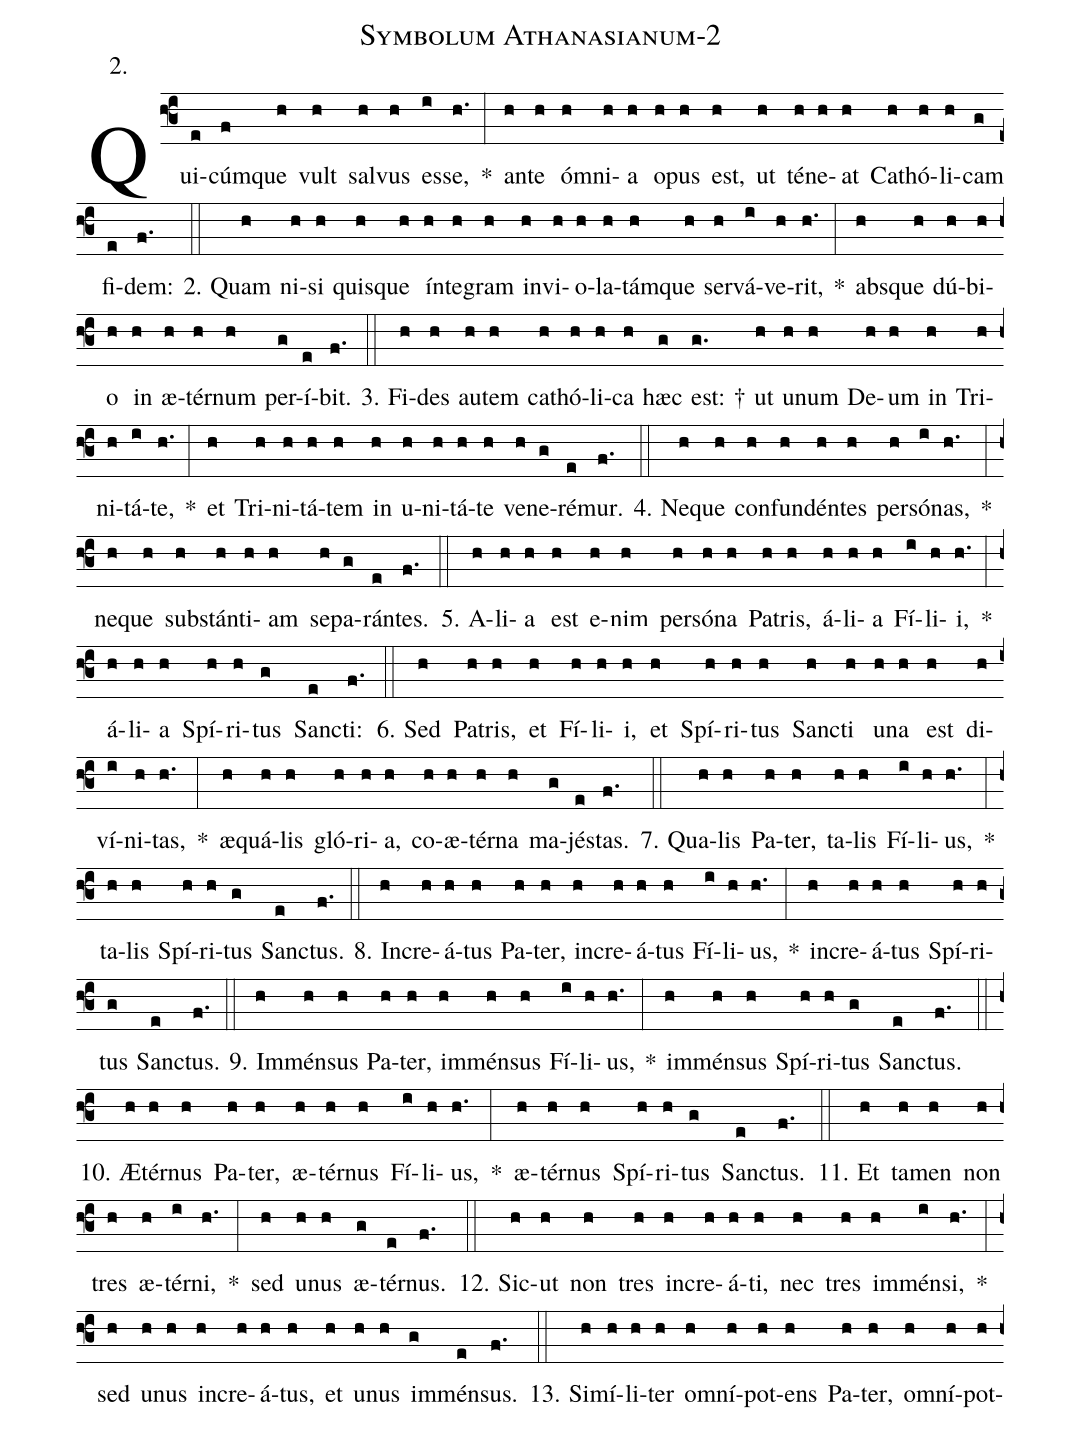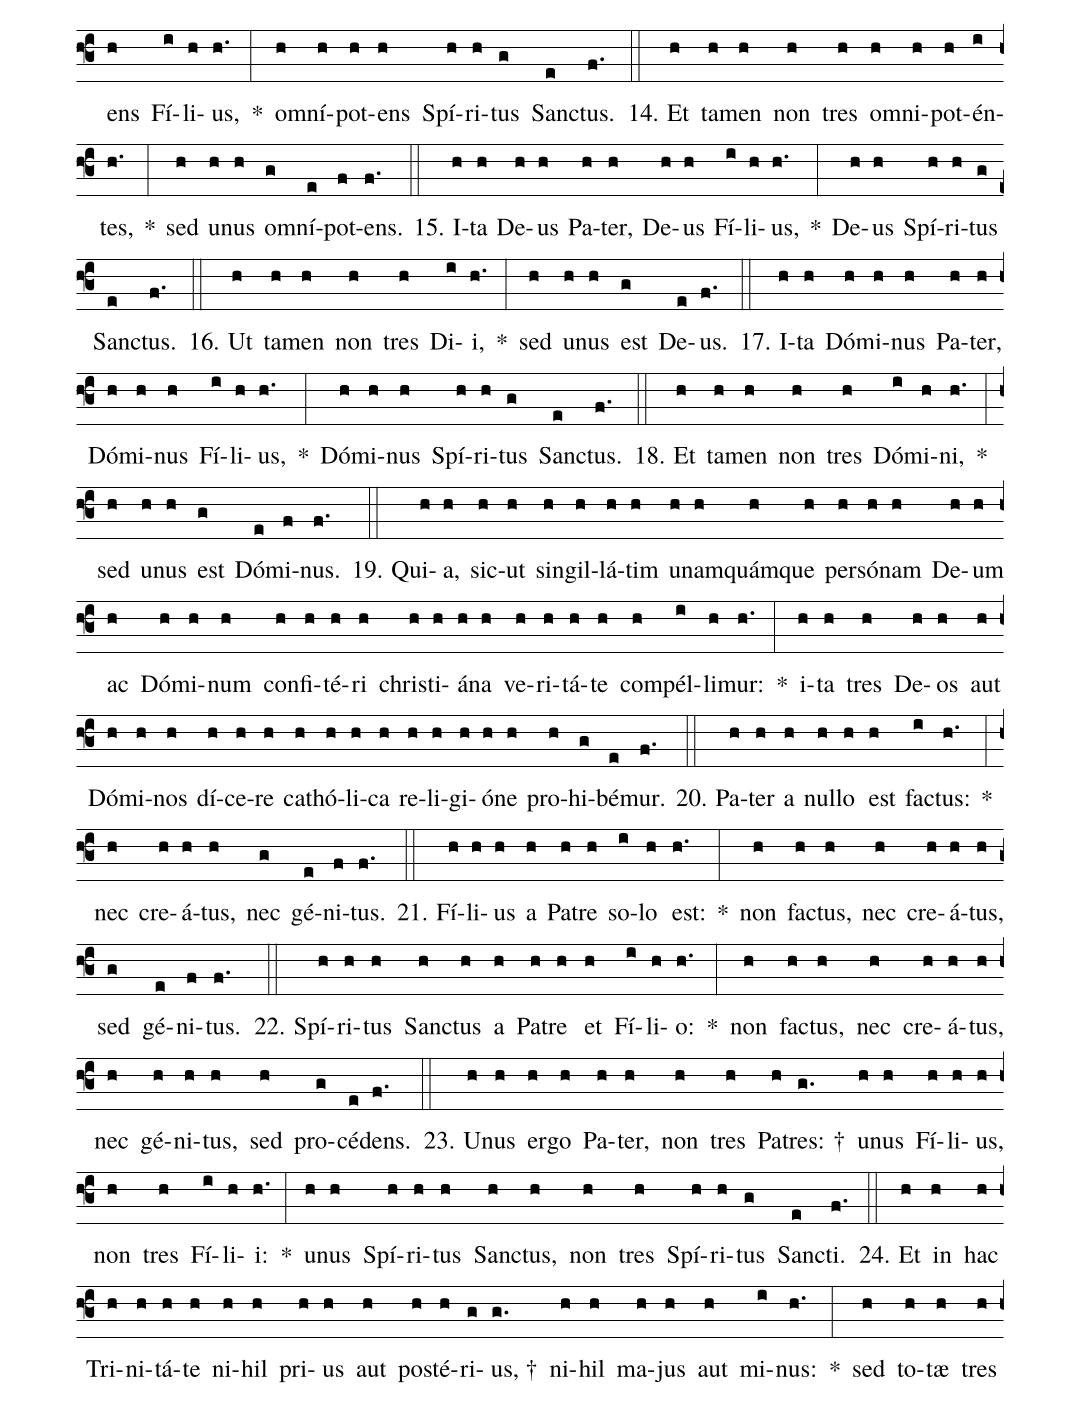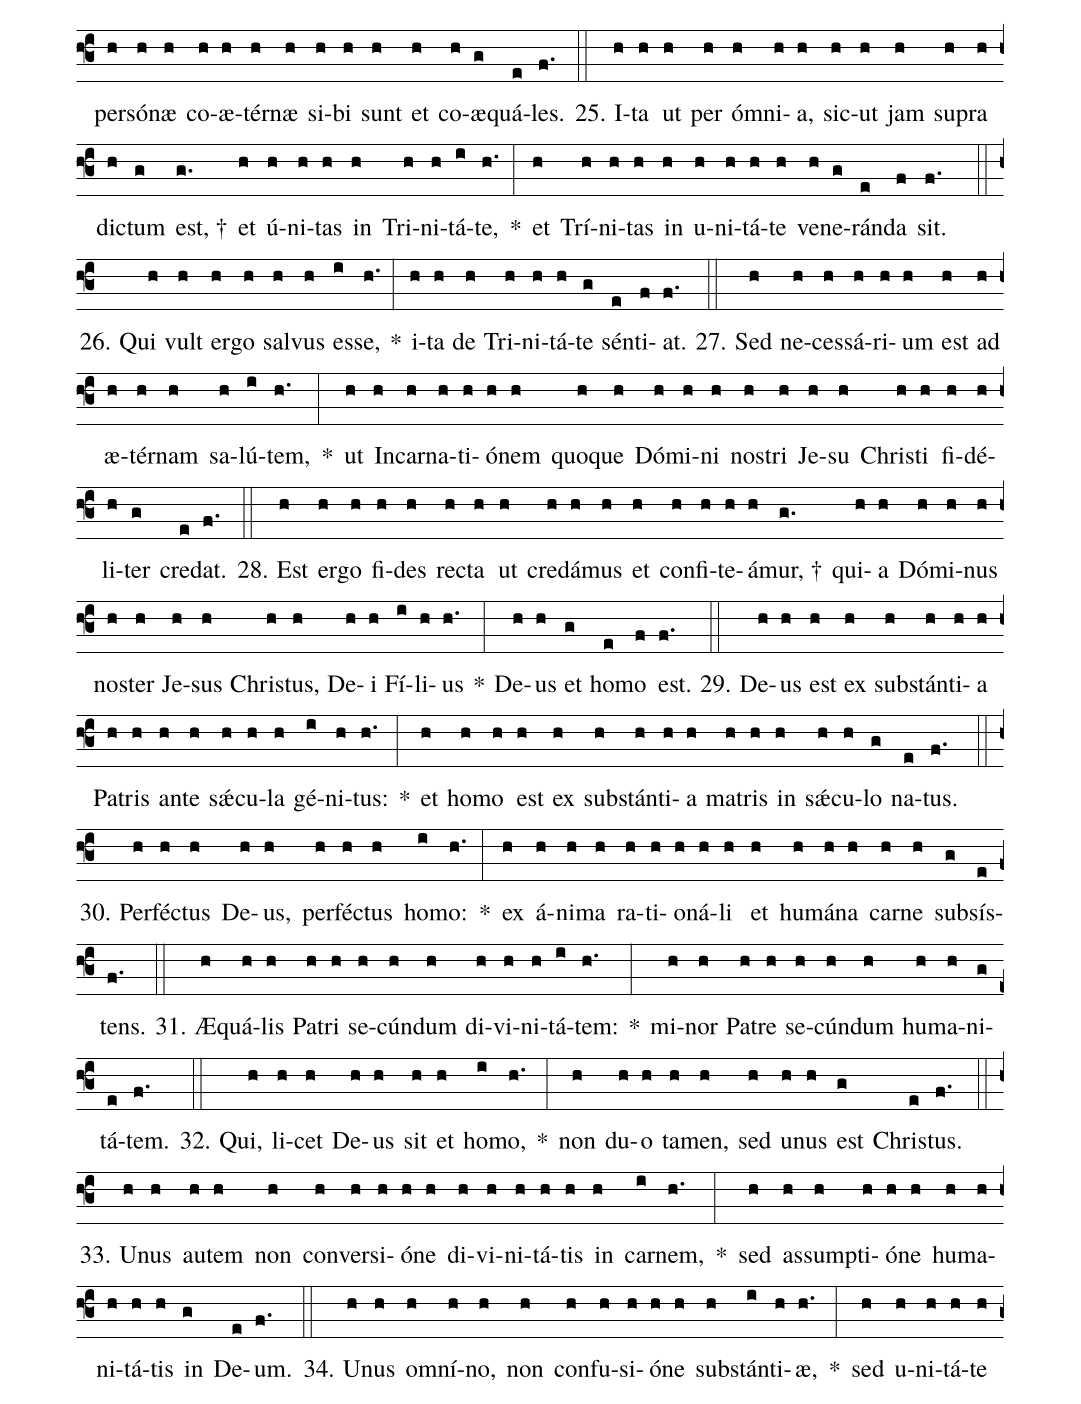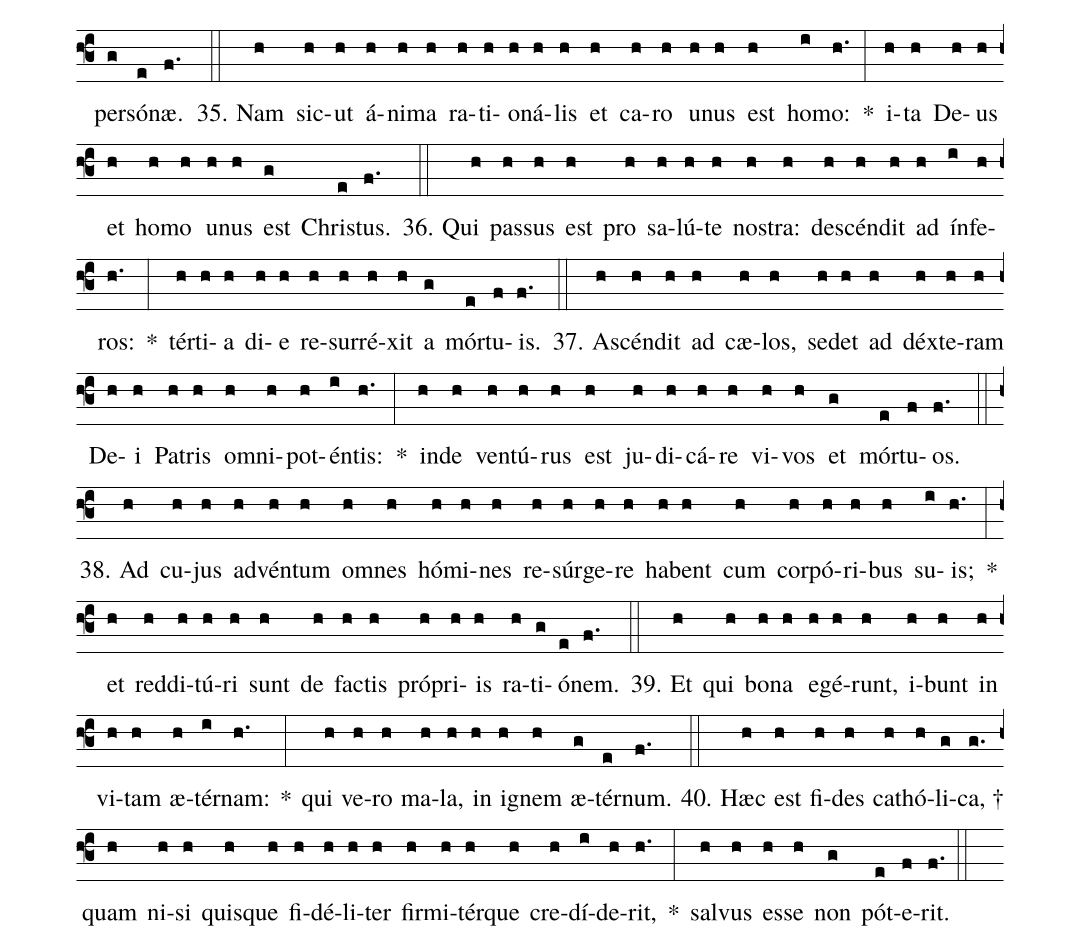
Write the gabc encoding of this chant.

name: Symbolum Athanasianum-2;
annotation: 2.;
%%
(f3)Qui(e)cúm(f)que(h) vult(h) sal(h)vus(h) es(i)se,(h.) *(:) an(h)te(h) óm(h)ni(h)a(h) o(h)pus(h) est,(h) ut(h) té(h)ne(h)at(h) Ca(h)thó(h)li(h)cam(g) fi(e)dem:(f.) (::)
2. Quam(h) ni(h)si(h) quis(h)que(h) ín(h)te(h)gram(h) in(h)vi(h)o(h)la(h)tám(h)que(h) ser(h)vá(i)ve(h)rit,(h.) *(:) abs(h)que(h) dú(h)bi(h)o(h) in(h) æ(h)tér(h)num(h) per(g)í(e)bit.(f.) (::)
3. Fi(h)des(h) au(h)tem(h) ca(h)thó(h)li(h)ca(h) hæc(g) est: †(g.) ut(h) u(h)num(h) De(h)um(h) in(h) Tri(h)ni(h)tá(i)te,(h.) *(:) et(h) Tri(h)ni(h)tá(h)tem(h) in(h) u(h)ni(h)tá(h)te(h) ve(h)ne(g)ré(e)mur.(f.) (::)
4. Ne(h)que(h) con(h)fun(h)dén(h)tes(h) per(h)só(i)nas,(h.) *(:) ne(h)que(h) sub(h)stán(h)ti(h)am(h) se(h)pa(g)rán(e)tes.(f.) (::)
5. A(h)li(h)a(h) est(h) e(h)nim(h) per(h)só(h)na(h) Pa(h)tris,(h) á(h)li(h)a(h) Fí(i)li(h)i,(h.) *(:) á(h)li(h)a(h) Spí(h)ri(h)tus(g) Sanc(e)ti:(f.) (::)
6. Sed(h) Pa(h)tris,(h) et(h) Fí(h)li(h)i,(h) et(h) Spí(h)ri(h)tus(h) Sanc(h)ti(h) u(h)na(h) est(h) di(h)ví(i)ni(h)tas,(h.) *(:) æ(h)quá(h)lis(h) gló(h)ri(h)a,(h) co(h)æ(h)tér(h)na(h) ma(g)jés(e)tas.(f.) (::)
7. Qua(h)lis(h) Pa(h)ter,(h) ta(h)lis(h) Fí(i)li(h)us,(h.) *(:) ta(h)lis(h) Spí(h)ri(h)tus(g) Sanc(e)tus.(f.) (::)
8. In(h)cre(h)á(h)tus(h) Pa(h)ter,(h) in(h)cre(h)á(h)tus(h) Fí(i)li(h)us,(h.) *(:) in(h)cre(h)á(h)tus(h) Spí(h)ri(h)tus(g) Sanc(e)tus.(f.) (::)
9. Im(h)mén(h)sus(h) Pa(h)ter,(h) im(h)mén(h)sus(h) Fí(i)li(h)us,(h.) *(:) im(h)mén(h)sus(h) Spí(h)ri(h)tus(g) Sanc(e)tus.(f.) (::)
10. Æ(h)tér(h)nus(h) Pa(h)ter,(h) æ(h)tér(h)nus(h) Fí(i)li(h)us,(h.) *(:) æ(h)tér(h)nus(h) Spí(h)ri(h)tus(g) Sanc(e)tus.(f.) (::)
11. Et(h) ta(h)men(h) non(h) tres(h) æ(h)tér(i)ni,(h.) *(:) sed(h) u(h)nus(h) æ(g)tér(e)nus.(f.) (::)
12. Sic(h)ut(h) non(h) tres(h) in(h)cre(h)á(h)ti,(h) nec(h) tres(h) im(h)mén(i)si,(h.) *(:) sed(h) u(h)nus(h) in(h)cre(h)á(h)tus,(h) et(h) u(h)nus(h) im(g)mén(e)sus.(f.) (::)
13. Si(h)mí(h)li(h)ter(h) om(h)ní(h)pot(h)ens(h) Pa(h)ter,(h) om(h)ní(h)pot(h)ens(h) Fí(i)li(h)us,(h.) *(:) om(h)ní(h)pot(h)ens(h) Spí(h)ri(h)tus(g) Sanc(e)tus.(f.) (::)
14. Et(h) ta(h)men(h) non(h) tres(h) om(h)ni(h)pot(h)én(i)tes,(h.) *(:) sed(h) u(h)nus(h) om(g)ní(e)pot(f)ens.(f.) (::)
15. I(h)ta(h) De(h)us(h) Pa(h)ter,(h) De(h)us(h) Fí(i)li(h)us,(h.) *(:) De(h)us(h) Spí(h)ri(h)tus(g) Sanc(e)tus.(f.) (::)
16. Ut(h) ta(h)men(h) non(h) tres(h) Di(i)i,(h.) *(:) sed(h) u(h)nus(h) est(g) De(e)us.(f.) (::)
17. I(h)ta(h) Dó(h)mi(h)nus(h) Pa(h)ter,(h) Dó(h)mi(h)nus(h) Fí(i)li(h)us,(h.) *(:) Dó(h)mi(h)nus(h) Spí(h)ri(h)tus(g) Sanc(e)tus.(f.) (::)
18. Et(h) ta(h)men(h) non(h) tres(h) Dó(i)mi(h)ni,(h.) *(:) sed(h) u(h)nus(h) est(g) Dó(e)mi(f)nus.(f.) (::)
19. Qui(h)a,(h) sic(h)ut(h) sin(h)gil(h)lá(h)tim(h) u(h)nam(h)quám(h)que(h) per(h)só(h)nam(h) De(h)um(h) ac(h) Dó(h)mi(h)num(h) con(h)fi(h)té(h)ri(h) chris(h)ti(h)á(h)na(h) ve(h)ri(h)tá(h)te(h) com(h)pél(i)li(h)mur:(h.) *(:) i(h)ta(h) tres(h) De(h)os(h) aut(h) Dó(h)mi(h)nos(h) dí(h)ce(h)re(h) ca(h)thó(h)li(h)ca(h) re(h)li(h)gi(h)ó(h)ne(h) pro(h)hi(g)bé(e)mur.(f.) (::)
20. Pa(h)ter(h) a(h) nul(h)lo(h) est(h) fac(i)tus:(h.) *(:) nec(h) cre(h)á(h)tus,(h) nec(g) gé(e)ni(f)tus.(f.) (::)
21. Fí(h)li(h)us(h) a(h) Pa(h)tre(h) so(i)lo(h) est:(h.) *(:) non(h) fac(h)tus,(h) nec(h) cre(h)á(h)tus,(h) sed(g) gé(e)ni(f)tus.(f.) (::)
22. Spí(h)ri(h)tus(h) Sanc(h)tus(h) a(h) Pa(h)tre(h) et(h) Fí(i)li(h)o:(h.) *(:) non(h) fac(h)tus,(h) nec(h) cre(h)á(h)tus,(h) nec(h) gé(h)ni(h)tus,(h) sed(h) pro(g)cé(e)dens.(f.) (::)
23. U(h)nus(h) er(h)go(h) Pa(h)ter,(h) non(h) tres(h) Pa(h)tres: †(g.) u(h)nus(h) Fí(h)li(h)us,(h) non(h) tres(h) Fí(i)li(h)i:(h.) *(:) u(h)nus(h) Spí(h)ri(h)tus(h) Sanc(h)tus,(h) non(h) tres(h) Spí(h)ri(h)tus(g) Sanc(e)ti.(f.) (::)
24. Et(h) in(h) hac(h) Tri(h)ni(h)tá(h)te(h) ni(h)hil(h) pri(h)us(h) aut(h) post(h)é(h)ri(g)us, †(g.) ni(h)hil(h) ma(h)jus(h) aut(h) mi(i)nus:(h.) *(:) sed(h) to(h)tæ(h) tres(h) per(h)só(h)næ(h) co(h)æ(h)tér(h)næ(h) si(h)bi(h) sunt(h) et(h) co(h)æ(g)quá(e)les.(f.) (::)
25. I(h)ta(h) ut(h) per(h) óm(h)ni(h)a,(h) sic(h)ut(h) jam(h) su(h)pra(h) dic(h)tum(g) est, †(g.) et(h) ú(h)ni(h)tas(h) in(h) Tri(h)ni(h)tá(i)te,(h.) *(:) et(h) Trí(h)ni(h)tas(h) in(h) u(h)ni(h)tá(h)te(h) ve(h)ne(g)rán(e)da(f) sit.(f.) (::)
26. Qui(h) vult(h) er(h)go(h) sal(h)vus(h) es(i)se,(h.) *(:) i(h)ta(h) de(h) Tri(h)ni(h)tá(h)te(g) sén(e)ti(f)at.(f.) (::)
27. Sed(h) ne(h)ces(h)sá(h)ri(h)um(h) est(h) ad(h) æ(h)tér(h)nam(h) sa(h)lú(i)tem,(h.) *(:) ut(h) In(h)car(h)na(h)ti(h)ó(h)nem(h) quo(h)que(h) Dó(h)mi(h)ni(h) nos(h)tri(h) Je(h)su(h) Chris(h)ti(h) fi(h)dé(h)li(h)ter(g) cre(e)dat.(f.) (::)
28. Est(h) er(h)go(h) fi(h)des(h) rec(h)ta(h) ut(h) cre(h)dá(h)mus(h) et(h) con(h)fi(h)te(h)á(h)mur, †(g.) qui(h)a(h) Dó(h)mi(h)nus(h) nos(h)ter(h) Je(h)sus(h) Chris(h)tus,(h) De(h)i(h) Fí(i)li(h)us(h.) *(:) De(h)us(h) et(g) ho(e)mo(f) est.(f.) (::)
29. De(h)us(h) est(h) ex(h) sub(h)stán(h)ti(h)a(h) Pa(h)tris(h) an(h)te(h) sǽ(h)cu(h)la(h) gé(i)ni(h)tus:(h.) *(:) et(h) ho(h)mo(h) est(h) ex(h) sub(h)stán(h)ti(h)a(h) ma(h)tris(h) in(h) sǽ(h)cu(h)lo(g) na(e)tus.(f.) (::)
30. Per(h)féc(h)tus(h) De(h)us,(h) per(h)féc(h)tus(h) ho(i)mo:(h.) *(:) ex(h) á(h)ni(h)ma(h) ra(h)ti(h)o(h)ná(h)li(h) et(h) hu(h)má(h)na(h) car(h)ne(h) sub(g)sís(e)tens.(f.) (::)
31. Æ(h)quá(h)lis(h) Pa(h)tri(h) se(h)cún(h)dum(h) di(h)vi(h)ni(h)tá(i)tem:(h.) *(:) mi(h)nor(h) Pa(h)tre(h) se(h)cún(h)dum(h) hu(h)ma(h)ni(g)tá(e)tem.(f.) (::)
32. Qui,(h) li(h)cet(h) De(h)us(h) sit(h) et(h) ho(i)mo,(h.) *(:) non(h) du(h)o(h) ta(h)men,(h) sed(h) u(h)nus(h) est(g) Chris(e)tus.(f.) (::)
33. U(h)nus(h) au(h)tem(h) non(h) con(h)ver(h)si(h)ó(h)ne(h) di(h)vi(h)ni(h)tá(h)tis(h) in(h) car(i)nem,(h.) *(:) sed(h) as(h)sump(h)ti(h)ó(h)ne(h) hu(h)ma(h)ni(h)tá(h)tis(h) in(g) De(e)um.(f.) (::)
34. U(h)nus(h) om(h)ní(h)no,(h) non(h) con(h)fu(h)si(h)ó(h)ne(h) sub(h)stán(i)ti(h)æ,(h.) *(:) sed(h) u(h)ni(h)tá(h)te(h) per(g)só(e)næ.(f.) (::)
35. Nam(h) sic(h)ut(h) á(h)ni(h)ma(h) ra(h)ti(h)o(h)ná(h)lis(h) et(h) ca(h)ro(h) u(h)nus(h) est(h) ho(i)mo:(h.) *(:) i(h)ta(h) De(h)us(h) et(h) ho(h)mo(h) u(h)nus(h) est(g) Chris(e)tus.(f.) (::)
36. Qui(h) pas(h)sus(h) est(h) pro(h) sa(h)lú(h)te(h) nos(h)tra:(h) de(h)scén(h)dit(h) ad(h) ín(i)fe(h)ros:(h.) *(:) tér(h)ti(h)a(h) di(h)e(h) re(h)sur(h)ré(h)xit(h) a(g) mór(e)tu(f)is.(f.) (::)
37. A(h)scén(h)dit(h) ad(h) cæ(h)los,(h) se(h)det(h) ad(h) déx(h)te(h)ram(h) De(h)i(h) Pa(h)tris(h) om(h)ni(h)pot(h)én(i)tis:(h.) *(:) in(h)de(h) ven(h)tú(h)rus(h) est(h) ju(h)di(h)cá(h)re(h) vi(h)vos(h) et(g) mór(e)tu(f)os.(f.) (::)
38. Ad(h) cu(h)jus(h) ad(h)vén(h)tum(h) om(h)nes(h) hó(h)mi(h)nes(h) re(h)súr(h)ge(h)re(h) ha(h)bent(h) cum(h) cor(h)pó(h)ri(h)bus(h) su(i)is;(h.) *(:) et(h) red(h)di(h)tú(h)ri(h) sunt(h) de(h) fac(h)tis(h) pró(h)pri(h)is(h) ra(h)ti(g)ó(e)nem.(f.) (::)
39. Et(h) qui(h) bo(h)na(h) e(h)gé(h)runt,(h) i(h)bunt(h) in(h) vi(h)tam(h) æ(h)tér(i)nam:(h.) *(:) qui(h) ve(h)ro(h) ma(h)la,(h) in(h) i(h)gnem(h) æ(g)tér(e)num.(f.) (::)
40. Hæc(h) est(h) fi(h)des(h) ca(h)thó(h)li(g)ca, †(g.) quam(h) ni(h)si(h) quis(h)que(h) fi(h)dé(h)li(h)ter(h) fir(h)mi(h)tér(h)que(h) cre(h)dí(i)de(h)rit,(h.) *(:) sal(h)vus(h) es(h)se(h) non(g) pót(e)e(f)rit.(f.) (::)
